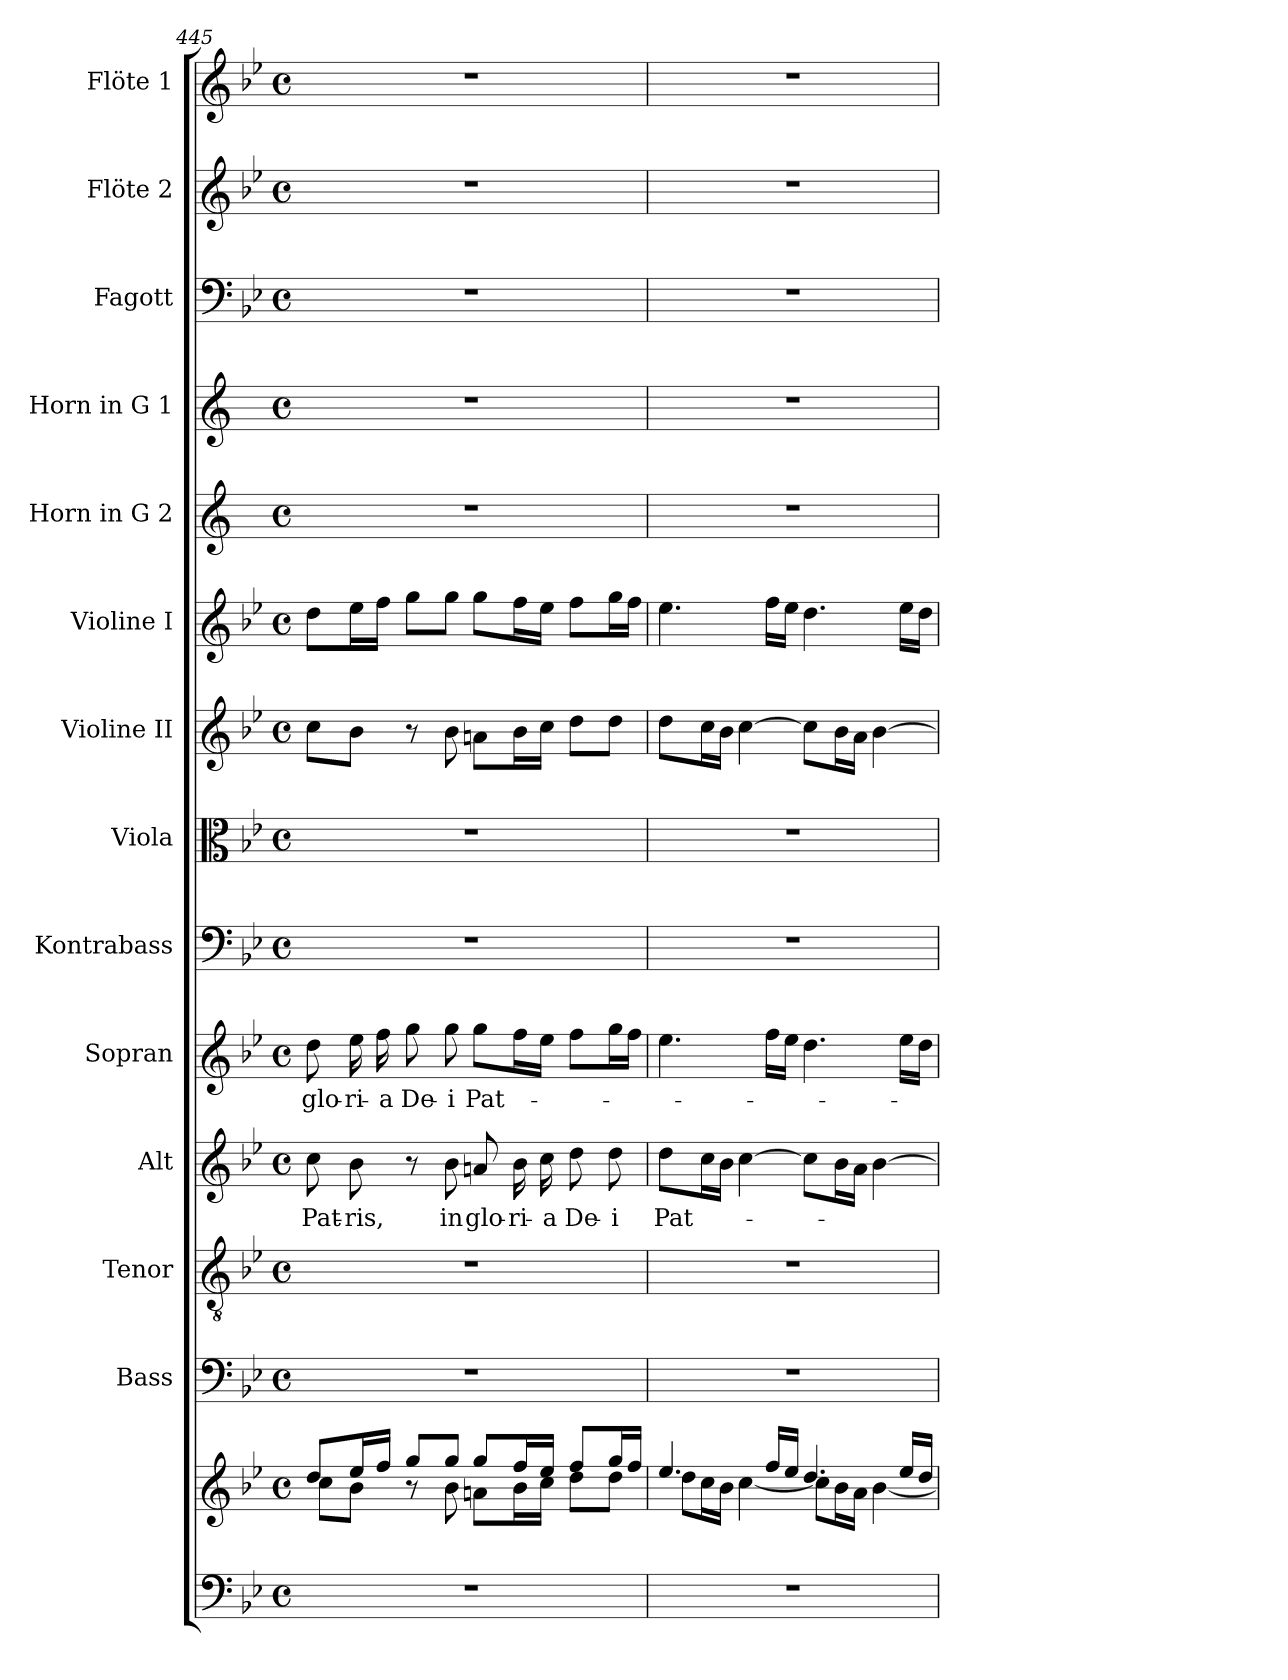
**kern	**kern	**kern	**kern	**kern	**text	**kern	**text	**kern	**kern	**kern	**kern	**kern	**kern	**kern	**kern	**kern
*part14	*part14	*part13	*part12	*part11	*part11	*part10	*part10	*part9	*part8	*part7	*part6	*part5	*part4	*part3	*part2	*part1
*staff15	*staff14	*staff13	*staff12	*staff11	*staff11	*staff10	*staff10	*staff9	*staff8	*staff7	*staff6	*staff5	*staff4	*staff3	*staff2	*staff1
*	*	*I"Bass	*I"Tenor	*I"Alt	*	*I"Sopran	*	*I"Kontrabass	*I"Viola	*I"Violine II	*I"Violine I	*I"Horn in G 2	*I"Horn in G 1	*I"Fagott	*I"Flöte 2	*I"Flöte 1
*	*	*I'B.	*I'T.	*I'A.	*	*I'S.	*	*I'Kb.	*I'Vla.	*I'Vl. II	*I'Vl. I	*	*	*I'Fg.	*I'Fl. 2	*I'Fl. 1
!!LO:PB:g=z
*clefF4	*clefG2	*clefF4	*clefGv2	*clefG2	*	*clefG2	*	*clefF4	*clefC3	*clefG2	*clefG2	*clefG2	*clefG2	*clefF4	*clefG2	*clefG2
*	*	*	*	*	*	*	*	*ITrd7c12	*	*	*	*ITrd1c2	*ITrd1c2	*	*	*
*k[b-e-]	*k[b-e-]	*k[b-e-]	*k[b-e-]	*k[b-e-]	*	*k[b-e-]	*	*k[b-e-]	*k[b-e-]	*k[b-e-]	*k[b-e-]	*k[b-e-]	*k[b-e-]	*k[b-e-]	*k[b-e-]	*k[b-e-]
*B-:	*B-:	*B-:	*B-:	*B-:	*	*B-:	*	*B-:	*B-:	*B-:	*B-:	*B-:	*B-:	*B-:	*B-:	*B-:
*M4/4	*M4/4	*M4/4	*M4/4	*M4/4	*	*M4/4	*	*M4/4	*M4/4	*M4/4	*M4/4	*M4/4	*M4/4	*M4/4	*M4/4	*M4/4
*met(c)	*met(c)	*met(c)	*met(c)	*met(c)	*	*met(c)	*	*met(c)	*met(c)	*met(c)	*met(c)	*met(c)	*met(c)	*met(c)	*met(c)	*met(c)
=445	=445	=445	=445	=445	=445	=445	=445	=445	=445	=445	=445	=445	=445	=445	=445	=445
*	*^	*	*	*	*	*	*	*	*	*	*	*	*	*	*	*
!	!	!	!	!	!	!LO:LY:b	!	!LO:LY:b	!	!	!	!	!	!	!	!	!
1r	8dd/L	8cc\L	1r	1r	8cc\	Pat-	8dd\	glo-	1r	1r	8cc\L	8dd\L	1r	1r	1r	1r	1r
!	!	!	!	!	!	!LO:LY:b	!	!LO:LY:b	!	!	!	!	!	!	!	!	!
.	16ee-/L	8b-\J	.	.	8b-\	-ris,	16ee-\	-ri-	.	.	8b-\J	16ee-\L	.	.	.	.	.
!	!	!	!	!	!	!	!	!LO:LY:b	!	!	!	!	!	!	!	!	!
.	16ff/JJ	.	.	.	.	.	16ff\	-a	.	.	.	16ff\JJ	.	.	.	.	.
!	!	!	!	!	!	!	!	!LO:LY:b	!	!	!	!	!	!	!	!	!
.	8gg/L	8ra	.	.	8r	.	8gg\	De-	.	.	8r	8gg\L	.	.	.	.	.
!	!	!	!	!	!	!LO:LY:b	!	!LO:LY:b	!	!	!	!	!	!	!	!	!
.	8gg/J	8b-\	.	.	8b-\	in	8gg\	-i	.	.	8b-\	8gg\J	.	.	.	.	.
!	!	!	!	!	!	!LO:LY:b	!	!LO:LY:b	!	!	!	!	!	!	!	!	!
.	8gg/L	8an\L	.	.	8an/	glo-	8gg\L	Pat-	.	.	8an\L	8gg\L	.	.	.	.	.
!	!	!	!	!	!	!LO:LY:b	!	!	!	!	!	!	!	!	!	!	!
.	16ff/L	16b-\L	.	.	16b-\	-ri-	16ff\L	.	.	.	16b-\L	16ff\L	.	.	.	.	.
!	!	!	!	!	!	!LO:LY:b	!	!	!	!	!	!	!	!	!	!	!
.	16ee-/JJ	16cc\JJ	.	.	16cc\	-a	16ee-\JJ	.	.	.	16cc\JJ	16ee-\JJ	.	.	.	.	.
!	!	!	!	!	!	!LO:LY:b	!	!	!	!	!	!	!	!	!	!	!
.	8ff/L	8dd\L	.	.	8dd\	De-	8ff\L	.	.	.	8dd\L	8ff\L	.	.	.	.	.
!	!	!	!	!	!	!LO:LY:b	!	!	!	!	!	!	!	!	!	!	!
.	16gg/L	8dd\J	.	.	8dd\	-i	16gg\L	.	.	.	8dd\J	16gg\L	.	.	.	.	.
.	16ff/JJ	.	.	.	.	.	16ff\JJ	.	.	.	.	16ff\JJ	.	.	.	.	.
=446	=446	=446	=446	=446	=446	=446	=446	=446	=446	=446	=446	=446	=446	=446	=446	=446	=446
!	!	!	!	!	!	!LO:LY:b	!	!	!	!	!	!	!	!	!	!	!
1r	4.ee-/	8dd\L	1r	1r	8dd\L	Pat-	4.ee-\	.	1r	1r	8dd\L	4.ee-\	1r	1r	1r	1r	1r
.	.	16cc\L	.	.	16cc\L	.	.	.	.	.	16cc\L	.	.	.	.	.	.
.	.	16b-\JJ	.	.	16b-\JJ	.	.	.	.	.	16b-\JJ	.	.	.	.	.	.
.	.	[<4cc\	.	.	[4cc\	.	.	.	.	.	[4cc\	.	.	.	.	.	.
.	16ff/LL	.	.	.	.	.	16ff\LL	.	.	.	.	16ff\LL	.	.	.	.	.
.	16ee-/JJ	.	.	.	.	.	16ee-\JJ	.	.	.	.	16ee-\JJ	.	.	.	.	.
.	4.dd/	8cc\L]	.	.	8cc\L]	.	4.dd\	.	.	.	8cc\L]	4.dd\	.	.	.	.	.
.	.	16b-\L	.	.	16b-\L	.	.	.	.	.	16b-\L	.	.	.	.	.	.
.	.	16a\JJ	.	.	16a\JJ	.	.	.	.	.	16a\JJ	.	.	.	.	.	.
.	.	[<4b-\	.	.	[4b-\	.	.	.	.	.	[4b-\	.	.	.	.	.	.
.	16ee-/LL	.	.	.	.	.	16ee-\LL	.	.	.	.	16ee-\LL	.	.	.	.	.
.	16dd/JJ	.	.	.	.	.	16dd\JJ	.	.	.	.	16dd\JJ	.	.	.	.	.
*	*v	*v	*	*	*	*	*	*	*	*	*	*	*	*	*	*	*
=	=	=	=	=	=	=	=	=	=	=	=	=	=	=	=	=
*-	*-	*-	*-	*-	*-	*-	*-	*-	*-	*-	*-	*-	*-	*-	*-	*-
